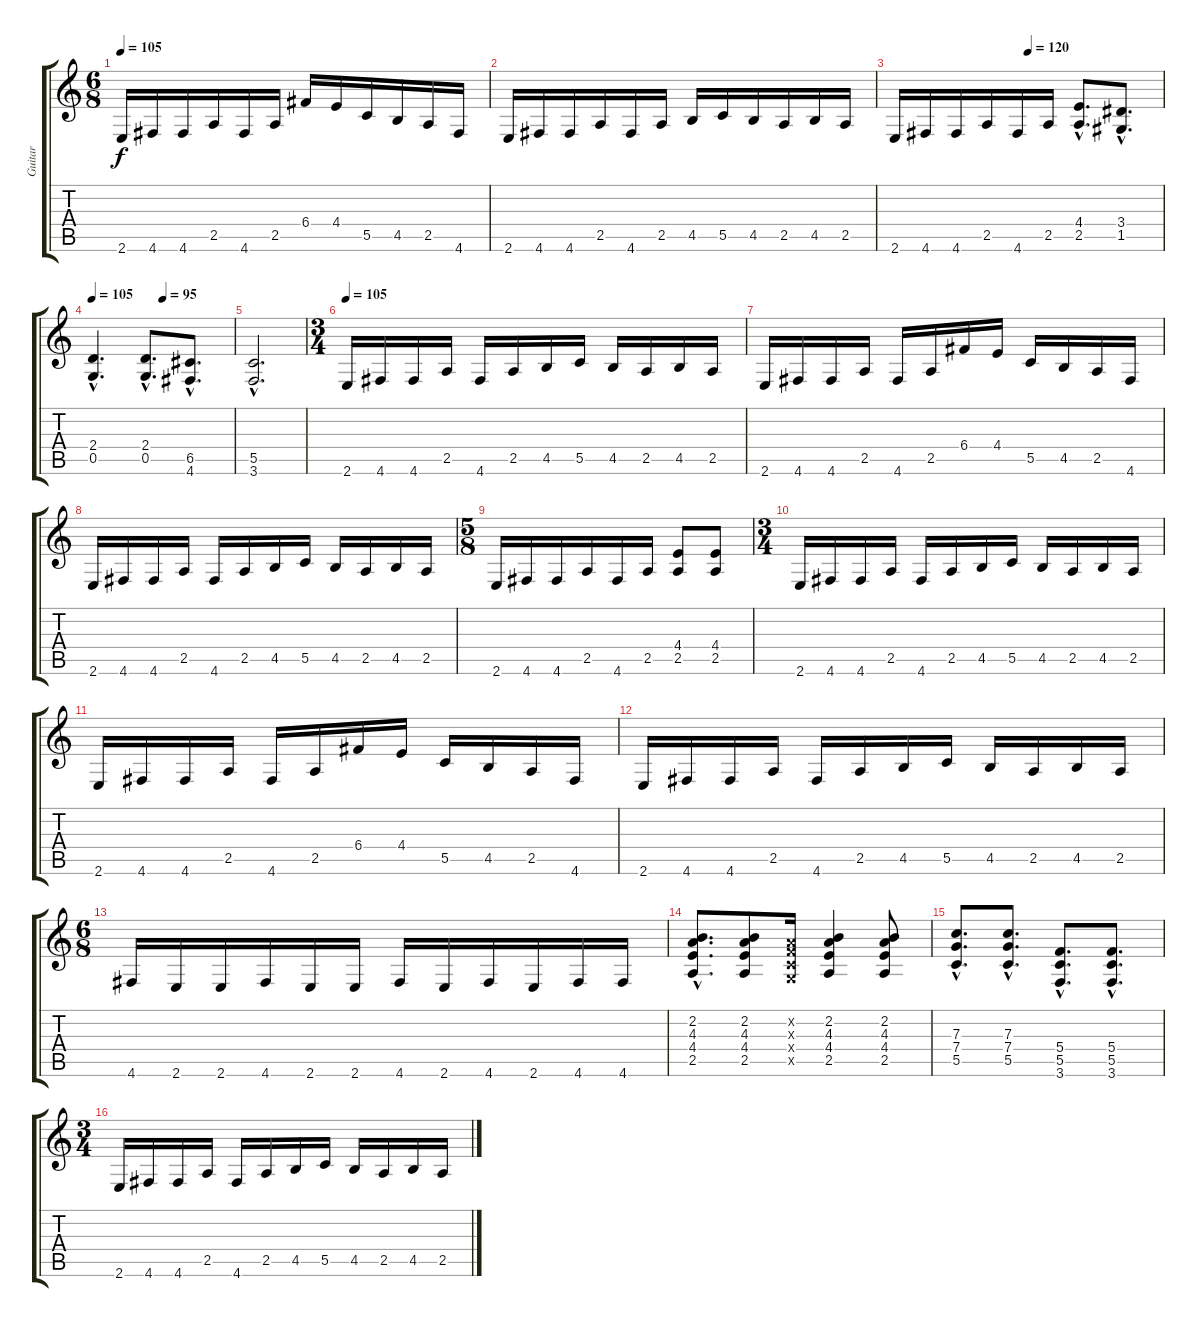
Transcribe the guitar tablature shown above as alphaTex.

\track ("Guitar" "Guitar") {instrument distortionguitar}
\staff {score tabs}
\tuning (D4 A3 F3 C3 G2 D2) {hide}
\ts (6 8)
\tempo 105
\clef g2
\ks c
2.6.16{dy f} 4.6.16 4.6.16 2.5.16 4.6.16 2.5.16 6.4.16 4.4.16 5.5.16 4.5.16 2.5.16 4.6.16 |
2.6.16 4.6.16 4.6.16 2.5.16 4.6.16 2.5.16 4.5.16 5.5.16 4.5.16 2.5.16 4.5.16 2.5.16 |
\tempo (120 0.5)
2.6.16 4.6.16 4.6.16 2.5.16 4.6.16 2.5.16 (4.4{hac} 2.5{hac}).8{d} (3.4{hac} 1.5{hac}).8{d} |
\tempo 105
\tempo (95 0.5)
(2.4{hac} 0.5{hac}).4{d} (2.4{hac} 0.5{hac}).8{d} (6.5{hac} 4.6{hac}).8{d} |
(5.5{hac} 3.6{hac}).2{d} |
\ts (3 4)
\tempo 105
2.6.16 4.6.16 4.6.16 2.5.16 4.6.16 2.5.16 4.5.16 5.5.16 4.5.16 2.5.16 4.5.16 2.5.16 |
2.6.16 4.6.16 4.6.16 2.5.16 4.6.16 2.5.16 6.4.16 4.4.16 5.5.16 4.5.16 2.5.16 4.6.16 |
2.6.16 4.6.16 4.6.16 2.5.16 4.6.16 2.5.16 4.5.16 5.5.16 4.5.16 2.5.16 4.5.16 2.5.16 |
\ts (5 8)
2.6.16 4.6.16 4.6.16 2.5.16 4.6.16 2.5.16 (4.4 2.5).8 (4.4 2.5).8 |
\ts (3 4)
2.6.16 4.6.16 4.6.16 2.5.16 4.6.16 2.5.16 4.5.16 5.5.16 4.5.16 2.5.16 4.5.16 2.5.16 |
2.6.16 4.6.16 4.6.16 2.5.16 4.6.16 2.5.16 6.4.16 4.4.16 5.5.16 4.5.16 2.5.16 4.6.16 |
2.6.16 4.6.16 4.6.16 2.5.16 4.6.16 2.5.16 4.5.16 5.5.16 4.5.16 2.5.16 4.5.16 2.5.16 |
\ts (6 8)
4.6.16 2.6.16 2.6.16 4.6.16 2.6.16 2.6.16 4.6.16 2.6.16 4.6.16 2.6.16 4.6.16 4.6.16 |
(2.2{hac} 4.3{hac} 4.4{hac} 2.5{hac}).8{d} (2.2 4.3 4.4 2.5).8 (0.2{x} 0.3{x} 0.4{x} 0.5{x}).16 (2.2 4.3 4.4 2.5).4 (2.2 4.3 4.4 2.5).8 |
(7.3{hac} 7.4{hac} 5.5{hac}).8{d} (7.3{hac} 7.4{hac} 5.5{hac}).8{d} (5.4{hac} 5.5{hac} 3.6{hac}).8{d} (5.4{hac} 5.5{hac} 3.6{hac}).8{d} |
\ts (3 4)
2.6.16 4.6.16 4.6.16 2.5.16 4.6.16 2.5.16 4.5.16 5.5.16 4.5.16 2.5.16 4.5.16 2.5.16
